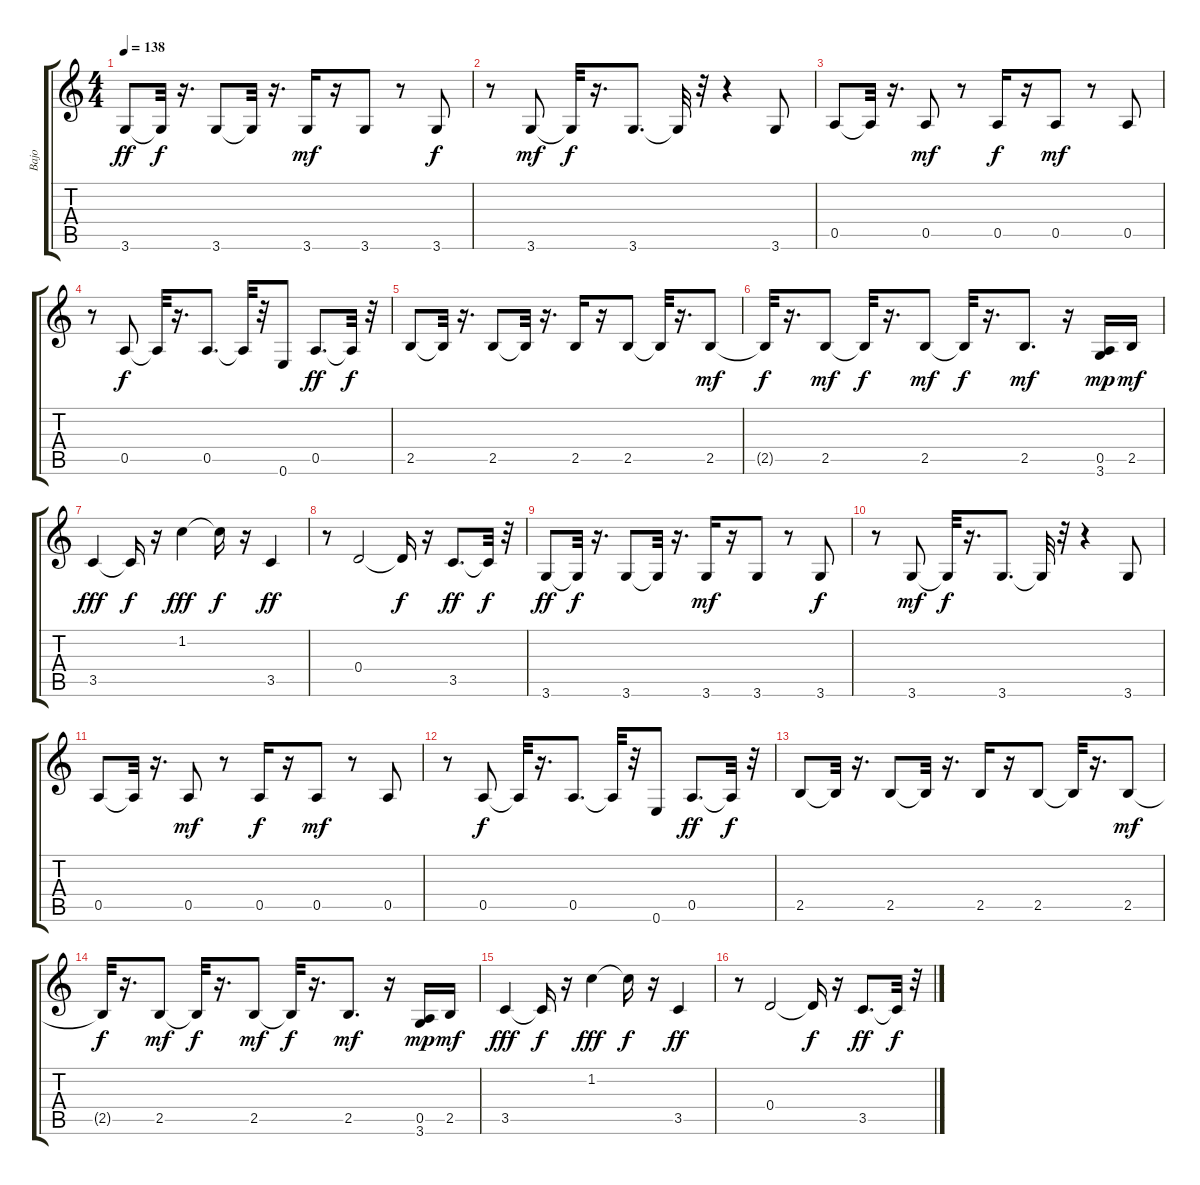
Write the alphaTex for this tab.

\track ("Bajo" "Bajo") {instrument electricbasspick}
\staff {score tabs}
\tuning (E4 B3 G3 D3 A2 E2) {hide}
\ts (4 4)
\tempo 138
\clef g2
\ks c
3.6.8{dy ff} 3.6{t}.32{dy f} r.16{d} 3.6.8 3.6{t}.32 r.16{d} 3.6.16{dy mf} r.16 3.6.8 r.8 3.6.8{dy f} |
r.8 3.6.8{dy mf} 3.6{t}.32{dy f} r.16{d} 3.6.8{d} 3.6{t}.32 r.32 r.4 3.6.8 |
0.5.8 0.5{t}.32 r.16{d} 0.5.8{dy mf} r.8 0.5.16{dy f} r.16 0.5.8{dy mf} r.8 0.5.8 |
r.8 0.5.8{dy f} 0.5{t}.32 r.16{d} 0.5.8{d} 0.5{t}.32 r.32 0.6.8 0.5.8{d dy ff} 0.5{t}.32{dy f} r.32 |
2.5.8 2.5{t}.32 r.16{d} 2.5.8 2.5{t}.32 r.16{d} 2.5.16 r.16 2.5.8 2.5{t}.32 r.16{d} 2.5.8{dy mf} |
2.5{t}.32{dy f} r.16{d} 2.5.8{dy mf} 2.5{t}.32{dy f} r.16{d} 2.5.8{dy mf} 2.5{t}.32{dy f} r.16{d} 2.5.8{d dy mf} r.16 (0.5 3.6).16{dy mp} 2.5.16{dy mf} |
3.5.4{dy fff} 3.5{t}.16{dy f} r.16 1.2.4{dy fff} 1.2{t}.16{dy f} r.16 3.5.4{dy ff} |
r.8 0.4.2 0.4{t}.16{dy f} r.16 3.5.8{d dy ff} 3.5{t}.32{dy f} r.32 |
3.6.8{dy ff} 3.6{t}.32{dy f} r.16{d} 3.6.8 3.6{t}.32 r.16{d} 3.6.16{dy mf} r.16 3.6.8 r.8 3.6.8{dy f} |
r.8 3.6.8{dy mf} 3.6{t}.32{dy f} r.16{d} 3.6.8{d} 3.6{t}.32 r.32 r.4 3.6.8 |
0.5.8 0.5{t}.32 r.16{d} 0.5.8{dy mf} r.8 0.5.16{dy f} r.16 0.5.8{dy mf} r.8 0.5.8 |
r.8 0.5.8{dy f} 0.5{t}.32 r.16{d} 0.5.8{d} 0.5{t}.32 r.32 0.6.8 0.5.8{d dy ff} 0.5{t}.32{dy f} r.32 |
2.5.8 2.5{t}.32 r.16{d} 2.5.8 2.5{t}.32 r.16{d} 2.5.16 r.16 2.5.8 2.5{t}.32 r.16{d} 2.5.8{dy mf} |
2.5{t}.32{dy f} r.16{d} 2.5.8{dy mf} 2.5{t}.32{dy f} r.16{d} 2.5.8{dy mf} 2.5{t}.32{dy f} r.16{d} 2.5.8{d dy mf} r.16 (0.5 3.6).16{dy mp} 2.5.16{dy mf} |
3.5.4{dy fff} 3.5{t}.16{dy f} r.16 1.2.4{dy fff} 1.2{t}.16{dy f} r.16 3.5.4{dy ff} |
r.8 0.4.2 0.4{t}.16{dy f} r.16 3.5.8{d dy ff} 3.5{t}.32{dy f} r.32
